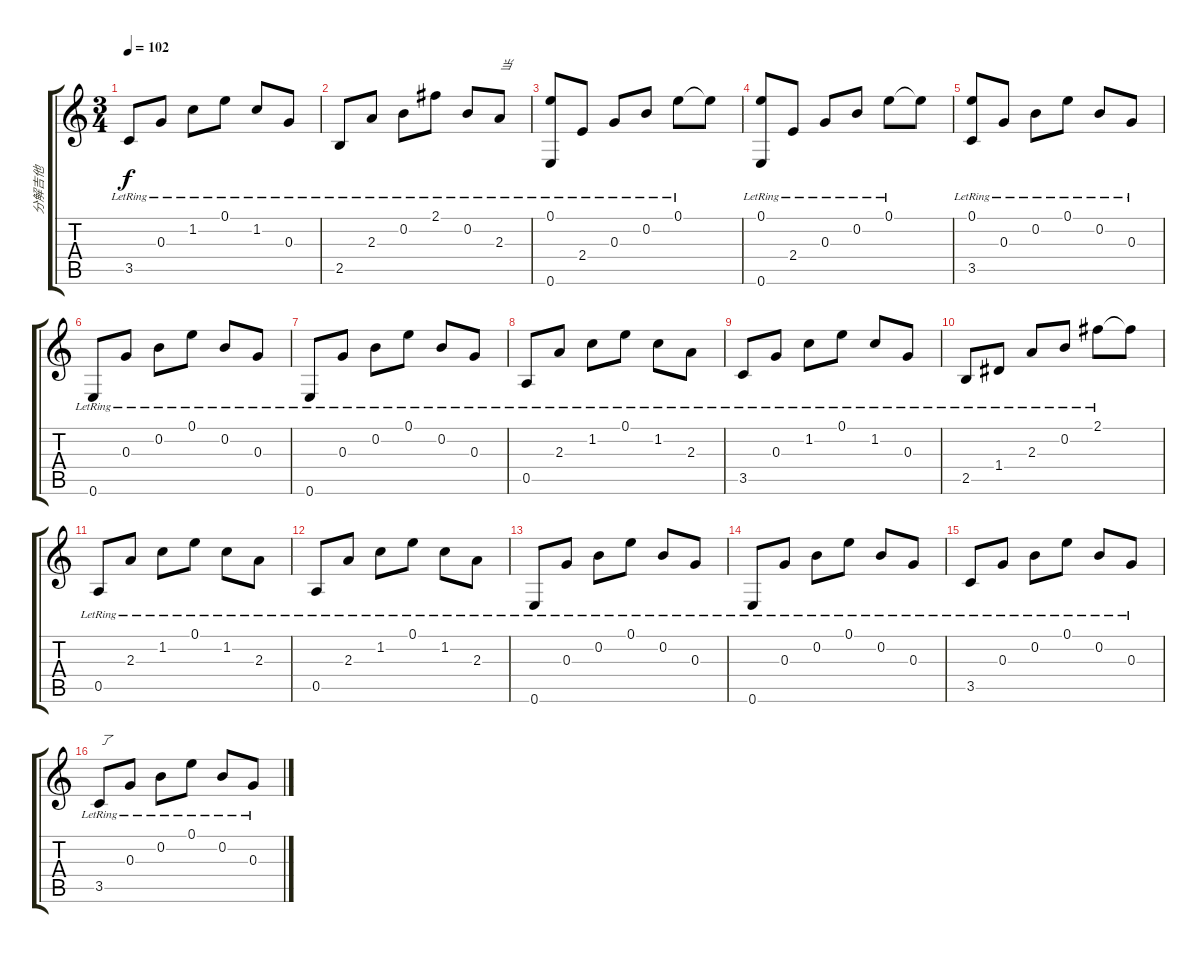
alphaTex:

\track ("分解吉他" "分解吉他") {instrument acousticguitarsteel}
\staff {score tabs}
\tuning (E4 B3 G3 D3 A2 E2) {hide}
\ts (3 4)
\tempo 102
\clef g2
\ks c
3.5{lr}.8{dy f} 0.3{lr}.8 1.2{lr}.8 0.1{lr}.8 1.2{lr}.8 0.3{lr}.8 |
2.5{lr}.8 2.3{lr}.8 0.2{lr}.8 2.1{lr}.8 0.2{lr}.8 2.3{lr}.8{txt "当"} |
(0.1{lr} 0.6{lr}).8 2.4{lr}.8 0.3{lr}.8 0.2{lr}.8 0.1{lr}.8 0.1{t}.8 |
(0.1{lr} 0.6{lr}).8 2.4{lr}.8 0.3{lr}.8 0.2{lr}.8 0.1{lr}.8 0.1{t}.8 |
(0.1{lr} 3.5{lr}).8 0.3{lr}.8 0.2{lr}.8 0.1{lr}.8 0.2{lr}.8 0.3{lr}.8 |
0.6{lr}.8 0.3{lr}.8 0.2{lr}.8 0.1{lr}.8 0.2{lr}.8 0.3{lr}.8 |
0.6{lr}.8 0.3{lr}.8 0.2{lr}.8 0.1{lr}.8 0.2{lr}.8 0.3{lr}.8 |
0.5{lr}.8 2.3{lr}.8 1.2{lr}.8 0.1{lr}.8 1.2{lr}.8 2.3{lr}.8 |
3.5{lr}.8 0.3{lr}.8 1.2{lr}.8 0.1{lr}.8 1.2{lr}.8 0.3{lr}.8 |
2.5{lr}.8 1.4{lr}.8 2.3{lr}.8 0.2{lr}.8 2.1{lr}.8 2.1{t}.8 |
0.5{lr}.8 2.3{lr}.8 1.2{lr}.8 0.1{lr}.8 1.2{lr}.8 2.3{lr}.8 |
0.5{lr}.8 2.3{lr}.8 1.2{lr}.8 0.1{lr}.8 1.2{lr}.8 2.3{lr}.8 |
0.6{lr}.8 0.3{lr}.8 0.2{lr}.8 0.1{lr}.8 0.2{lr}.8 0.3{lr}.8 |
0.6{lr}.8 0.3{lr}.8 0.2{lr}.8 0.1{lr}.8 0.2{lr}.8 0.3{lr}.8 |
3.5{lr}.8 0.3{lr}.8 0.2{lr}.8 0.1{lr}.8 0.2{lr}.8 0.3{lr}.8 |
3.5{lr}.8{txt "了"} 0.3{lr}.8 0.2{lr}.8 0.1{lr}.8 0.2{lr}.8 0.3{lr}.8
